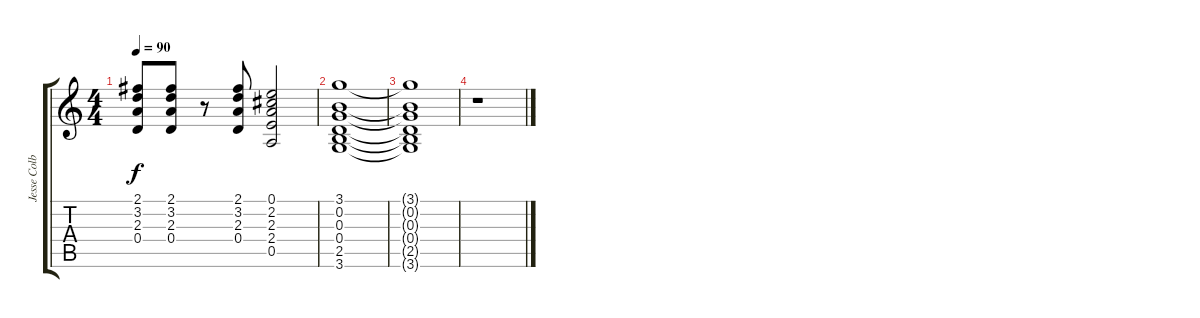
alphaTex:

\track ("Jesse Colburn - Guitar" "Jesse Colb") {instrument overdrivenguitar}
\staff {score tabs}
\tuning (E4 B3 G3 D3 A2 E2) {hide}
\ts (4 4)
\tempo 90
\clef g2
\ks c
(2.1 3.2 2.3 0.4).8{dy f} (2.1 3.2 2.3 0.4).8 r.8 (2.1 3.2 2.3 0.4).8 (0.1 2.2 2.3 2.4 0.5).2 |
(3.1 0.2 0.3 0.4 2.5 3.6).1{volume 4} |
(3.1{t} 0.2{t} 0.3{t} 0.4{t} 2.5{t} 3.6{t}).1 |
r.1
